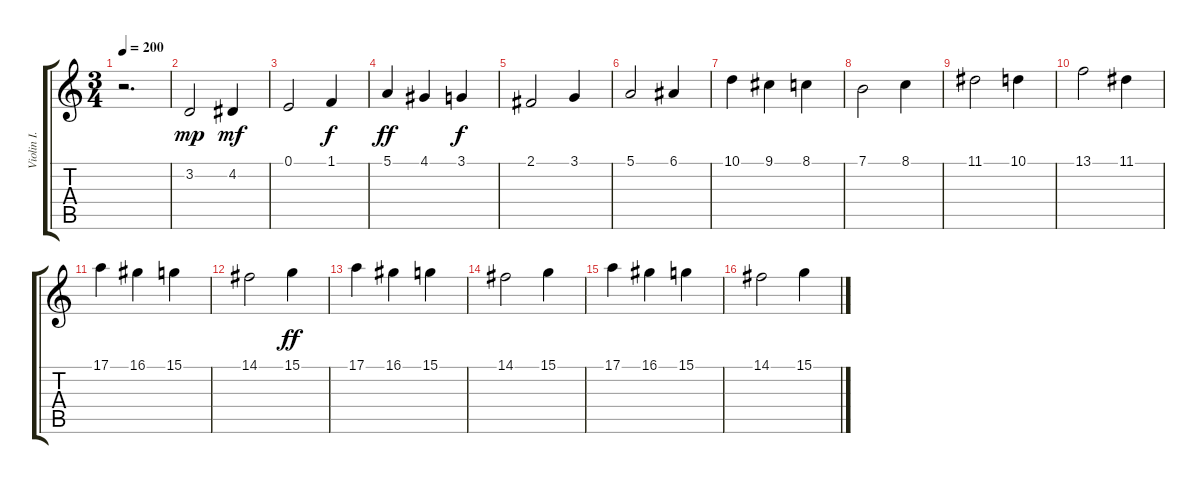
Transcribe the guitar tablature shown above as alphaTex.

\track ("Violin I." "Violin I.") {instrument stringensemble2}
\staff {score tabs}
\tuning (E4 B3 G3 D3 A2 E2) {hide}
\ts (3 4)
\tempo 200
\clef g2
\ks c
r.2{d dy mp} |
3.2.2{instrument stringensemble2} 4.2.4{dy mf} |
0.1.2 1.1.4{dy f} |
5.1.4{dy ff} 4.1.4 3.1.4{dy f} |
2.1.2 3.1.4 |
5.1.2 6.1.4 |
10.1.4 9.1.4 8.1.4 |
7.1.2 8.1.4 |
11.1.2 10.1.4 |
13.1.2 11.1.4 |
17.1.4 16.1.4 15.1.4 |
14.1.2 15.1.4{dy ff} |
17.1.4 16.1.4 15.1.4 |
14.1.2 15.1.4 |
17.1.4 16.1.4 15.1.4 |
14.1.2 15.1.4
